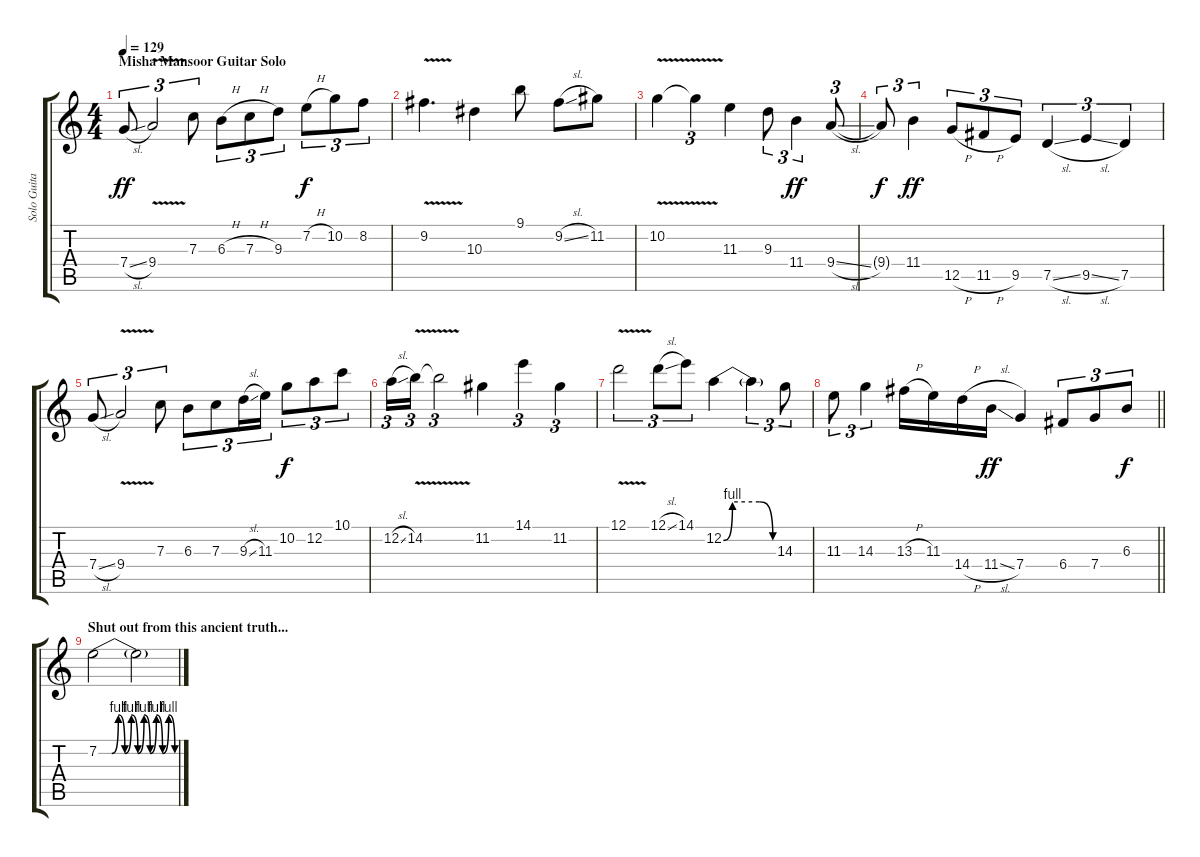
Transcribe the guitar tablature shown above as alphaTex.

\track ("Solo Guitar / Delay" "Solo Guita") {instrument distortionguitar}
\staff {score tabs}
\tuning (D4 A3 F3 C3 G2 C2) {hide}
\ts (4 4)
\section ("" "Misha Mansoor Guitar Solo")
\tempo 129
\clef g2
\ks c
7.4{sl}.8{tu (3 2) dy ff volume 15} 9.4{v}.2{tu (3 2)} 7.3.8{tu (3 2)} 6.3{h}.8{tu (3 2)} 7.3{h}.8{tu (3 2)} 9.3.8{tu (3 2)} 7.2{h}.8{tu (3 2) dy f} 10.2.8{tu (3 2)} 8.2.8{tu (3 2)} |
9.2{v}.4{d} 10.3.4 9.1.8 9.2{sl}.8 11.2.8 |
10.2{v}.4 10.2{t}.4{tu (3 2)} 11.3.4 9.3.8{tu (3 2)} 11.4.4{tu (3 2) dy ff} 9.4{sl}.8{tu (3 2)} |
9.4{t}.8{tu (3 2) dy f} 11.4.4{tu (3 2) dy ff} 12.5{h}.8{tu (3 2)} 11.5{h}.8{tu (3 2)} 9.5.8{tu (3 2)} 7.5{sl}.4{tu (3 2)} 9.5{sl}.4{tu (3 2)} 7.5.4{tu (3 2)} |
7.4{sl}.8{tu (3 2)} 9.4{v}.2{tu (3 2)} 7.3.8{tu (3 2)} 6.3.8{tu (3 2)} 7.3.8{tu (3 2)} 9.3{sl}.16{tu (3 2)} 11.3.16{tu (3 2)} 10.2.8{tu (3 2) dy f} 12.2.8{tu (3 2)} 10.1.8{tu (3 2)} |
12.2{sl}.16{tu (3 2)} 14.2{v}.16{tu (3 2)} 14.2{t}.2{tu (3 2)} 11.2.4 14.1.4{tu (3 2)} 11.2.4{tu (3 2)} |
12.1{v}.2{tu (3 2)} 12.1{sl}.8{tu (3 2)} 14.1.8{tu (3 2)} 12.2{be (custom 0 0 10 4 40 4 55 0 60 0)}.4 12.2{t}.4{tu (3 2)} 14.3.8{tu (3 2)} |
\barLineRight lightlight
11.3.8{tu (3 2)} 14.3.4{tu (3 2)} 13.3{h}.16 11.3.16 14.4{h}.16 11.4{sl}.16{dy ff} 7.4.4 6.4.8{tu (3 2)} 7.4.8{tu (3 2)} 6.3.8{tu (3 2) dy f} |
\section ("" "Shut out from this ancient truth...")
7.2{be (custom 0 0 20 0 30 4 40 0 50 4 60 0)}.2 7.2{be (custom 0 0 10 4 20 0 30 4 40 0 50 4 60 0) t}.2{volume 0}
